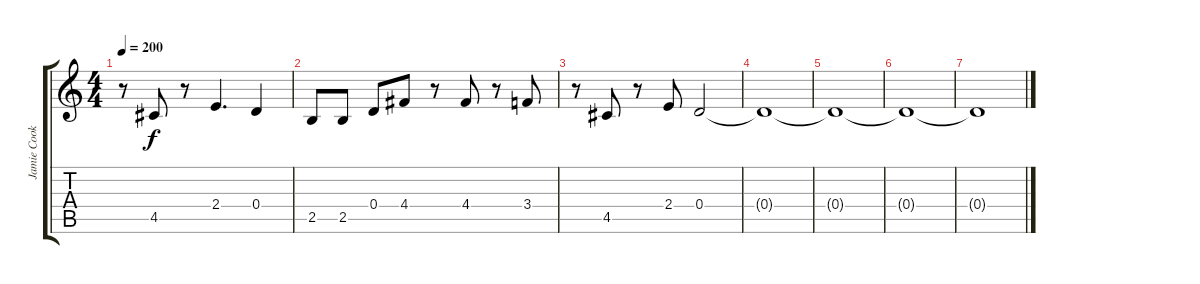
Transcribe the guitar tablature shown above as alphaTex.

\track ("Jamie Cook (Guitar 2)" "Jamie Cook") {instrument overdrivenguitar}
\staff {score tabs}
\tuning (E4 B3 G3 D3 A2 E2) {hide}
\ts (4 4)
\tempo 200
\clef g2
\ks c
r.8{dy f} 4.5.8 r.8 2.4.4{d} 0.4.4 |
2.5.8 2.5.8 0.4.8 4.4.8 r.8 4.4.8 r.8 3.4.8 |
r.8 4.5.8 r.8 2.4.8 0.4.2 |
0.4{t}.1 |
0.4{t}.1 |
0.4{t}.1 |
0.4{t}.1
